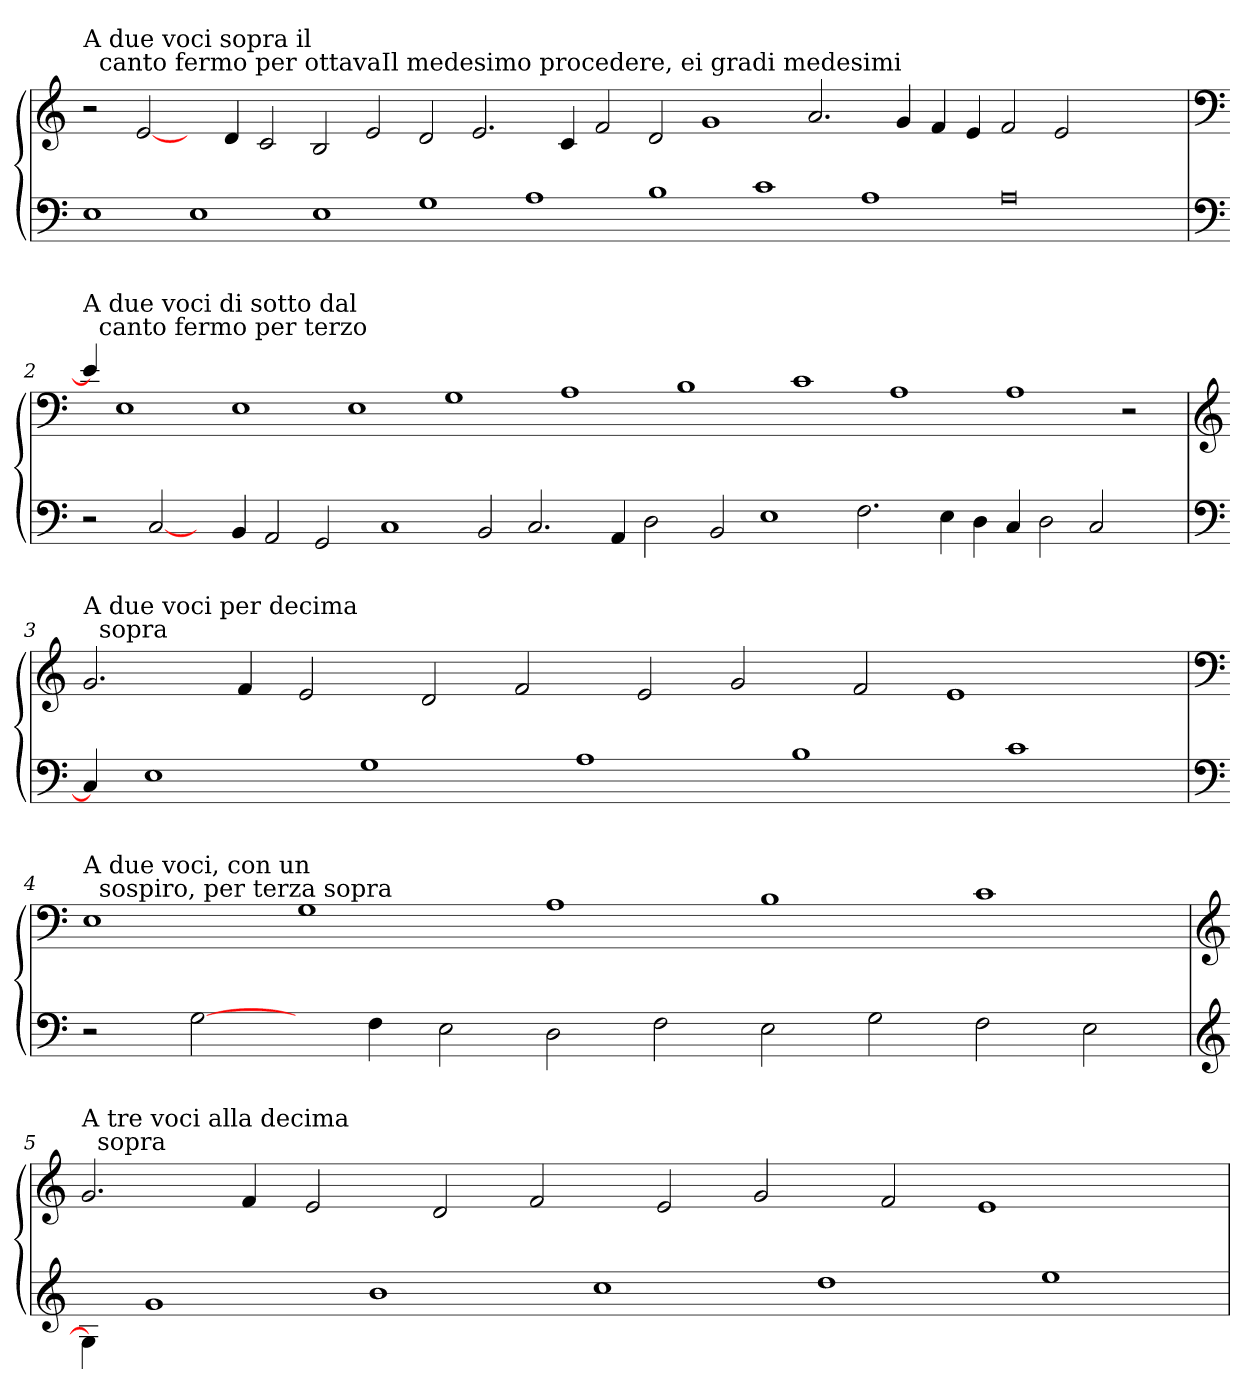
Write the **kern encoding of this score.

**kern	**kern
*part1	*part1
*staff2	*staff1
*clefF4	*clefG2
*k[]	*k[]
=1	=1
!	!LO:TX:a:t=A due voci sopra il\n                        canto fermo per ottavaIl medesimo procedere, ei gradi medesimi
1E	2r
.	[2e/
1E	4ryy
.	4d/
.	2c/
1E	2B/
.	2e/
1G	2d/
.	2.e/
1A	.
.	4c/
.	2f/
1B	2d/
.	1g
1c	.
.	2.a/
1A	.
.	4g/
.	4f/
.	4e/
0A	2f/
.	2e/
.	1ryy
=2	=2
*clefF4	*clefF4
*k[]	*k[]
!	!LO:TX:a:t=A due voci di sotto dal\n                        canto fermo per terzo
2r	4e/]
.	1E
[2C/	.
4ryy	.
4BB/	1E
2AA/	.
2GG/	.
.	1E
1C	.
.	1G
2BB/	.
2.C/	.
.	1A
4AA/	.
2D\	.
.	1B
2BB/	.
1E	.
.	1c
2.F\	.
.	1A
4E\	.
4D\	.
4C/	1A
2D\	.
2C/	.
.	2r
4ryy	.
=3	=3
*clefF4	*clefG2
*k[]	*k[]
!	!LO:TX:a:t=A due voci per decima\n                        sopra
4C/]	2.g/
1E	.
.	4f/
.	2e/
1G	.
.	2d/
.	2f/
1A	.
.	2e/
.	2g/
1B	.
.	2f/
.	1e
1c	.
.	4ryy
=4	=4
*clefF4	*clefF4
*k[]	*k[]
!	!LO:TX:a:t=A due voci, con un\n                        sospiro, per terza sopra
2r	1E
[2G\	.
4ryy	1G
4F\	.
2E\	.
2D\	1A
2F\	.
2E\	1B
2G\	.
2F\	1c
2E\	.
=5	=5
*clefG2	*clefG2
*k[]	*k[]
!	!LO:TX:a:t=A tre voci alla decima\n                        sopra
4G\]	2.g/
1g	.
.	4f/
.	2e/
1b	.
.	2d/
.	2f/
1cc	.
.	2e/
.	2g/
1dd	.
.	2f/
.	1e
1ee	.
.	4ryy
=	=
*-	*-
